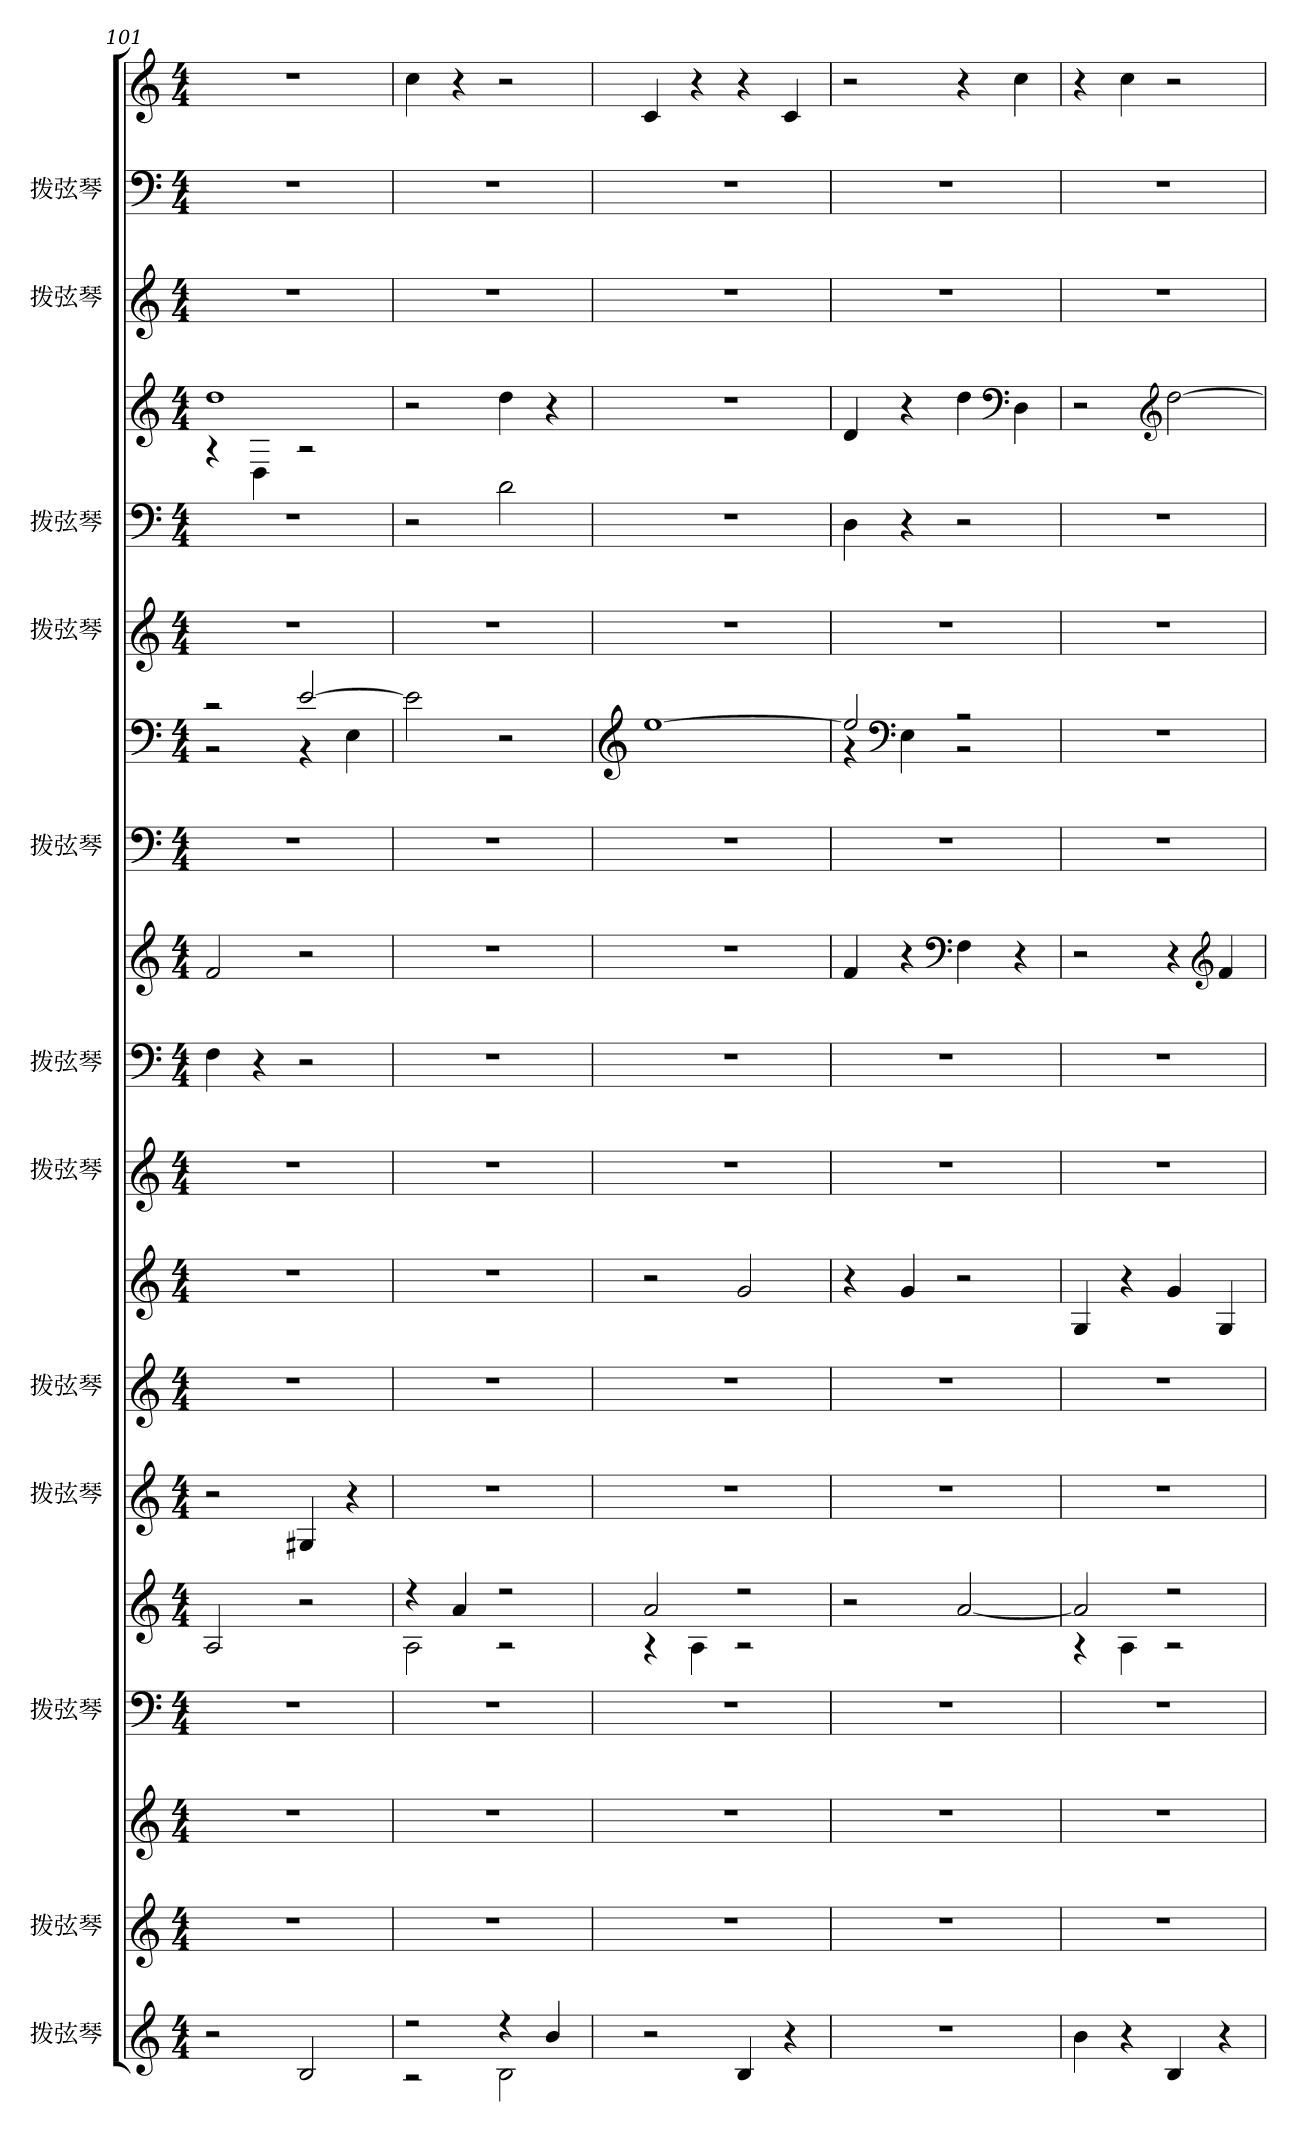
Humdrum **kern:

**kern	**kern	**kern	**kern	**kern	**kern	**kern	**kern	**kern	**kern	**kern	**kern	**kern	**kern	**kern	**kern	**kern	**kern	**kern
*part12	*part11	*part11	*part10	*part10	*part9	*part8	*part8	*part7	*part6	*part6	*part5	*part5	*part4	*part3	*part3	*part2	*part1	*part1
*staff19	*staff18	*staff17	*staff16	*staff15	*staff14	*staff13	*staff12	*staff11	*staff10	*staff9	*staff8	*staff7	*staff6	*staff5	*staff4	*staff3	*staff2	*staff1
*I"拨弦琴	*I"拨弦琴	*	*I"拨弦琴	*	*I"拨弦琴	*I"拨弦琴	*	*I"拨弦琴	*I"拨弦琴	*	*I"拨弦琴	*	*I"拨弦琴	*I"拨弦琴	*	*I"拨弦琴	*I"拨弦琴	*
*clefG2	*clefG2	*clefG2	*clefF4	*clefG2	*clefG2	*clefG2	*clefG2	*clefG2	*clefF4	*clefG2	*clefF4	*clefF4	*clefG2	*clefF4	*clefG2	*clefG2	*clefF4	*clefG2
*k[]	*k[]	*k[]	*k[]	*k[]	*k[]	*k[]	*k[]	*k[]	*k[]	*k[]	*k[]	*k[]	*k[]	*k[]	*k[]	*k[]	*k[]	*k[]
*M4/4	*M4/4	*M4/4	*M4/4	*M4/4	*M4/4	*M4/4	*M4/4	*M4/4	*M4/4	*M4/4	*M4/4	*M4/4	*M4/4	*M4/4	*M4/4	*M4/4	*M4/4	*M4/4
=101	=101	=101	=101	=101	=101	=101	=101	=101	=101	=101	=101	=101	=101	=101	=101	=101	=101	=101
*	*	*	*	*	*	*	*	*	*	*	*	*^	*	*	*^	*	*	*
2r	1r	1r	1r	2A/	2r	1r	1r	1r	4F\	2f/	1r	2r	2r	1r	1r	1dd	4r	1r	1r	1r
.	.	.	.	.	.	.	.	.	4r	.	.	.	.	.	.	.	4D\	.	.	.
2B/	.	.	.	2r	4G#X/	.	.	.	2r	2r	.	[2e/	4r	.	.	.	2r	.	.	.
.	.	.	.	.	4r	.	.	.	.	.	.	.	4E\	.	.	.	.	.	.	.
*	*	*	*	*	*	*	*	*	*	*	*	*v	*v	*	*	*v	*v	*	*	*
=102	=102	=102	=102	=102	=102	=102	=102	=102	=102	=102	=102	=102	=102	=102	=102	=102	=102	=102
*^	*	*	*	*^	*	*	*	*	*	*	*	*	*	*	*	*	*	*
2r	2r	1r	1r	1r	4r	2A\	1r	1r	1r	1r	1r	1r	1r	2e\]	1r	2r	2r	1r	1r	4cc\
.	.	.	.	.	4a/	.	.	.	.	.	.	.	.	.	.	.	.	.	.	4r
4r	2B\	.	.	.	2r	2r	.	.	.	.	.	.	.	2r	.	2d\	4dd\	.	.	2r
4b/	.	.	.	.	.	.	.	.	.	.	.	.	.	.	.	.	4r	.	.	.
*v	*v	*	*	*	*	*	*	*	*	*	*	*	*	*	*	*	*	*	*	*
=103	=103	=103	=103	=103	=103	=103	=103	=103	=103	=103	=103	=103	=103	=103	=103	=103	=103	=103	=103
*	*	*	*	*	*	*	*	*	*	*	*	*	*clefG2	*	*	*	*	*	*
2r	1r	1r	1r	2a/	4r	1r	1r	2r	1r	1r	1r	1r	[1ee	1r	1r	1r	1r	1r	4c/
.	.	.	.	.	4A\	.	.	.	.	.	.	.	.	.	.	.	.	.	4r
4B/	.	.	.	2r	2r	.	.	2g/	.	.	.	.	.	.	.	.	.	.	4r
4r	.	.	.	.	.	.	.	.	.	.	.	.	.	.	.	.	.	.	4c/
*	*	*	*	*v	*v	*	*	*	*	*	*	*	*	*	*	*	*	*	*
!!LO:PB:g=z
=104	=104	=104	=104	=104	=104	=104	=104	=104	=104	=104	=104	=104	=104	=104	=104	=104	=104	=104
*	*	*	*	*	*	*	*	*	*	*	*	*^	*	*	*	*	*	*
1r	1r	1r	1r	2r	1r	1r	4r	1r	1r	4f/	1r	2ee/]	4r	1r	4D\	4d/	1r	1r	2r
*	*	*	*	*	*	*	*	*	*	*	*	*clefF4	*	*	*	*	*	*	*
.	.	.	.	.	.	.	4g/	.	.	4r	.	.	4E\	.	4r	4r	.	.	.
*	*	*	*	*	*	*	*	*	*	*clefF4	*	*	*	*	*	*	*	*	*
.	.	.	.	[2a/	.	.	2r	.	.	4F\	.	2r	2r	.	2r	4dd\	.	.	4r
*	*	*	*	*	*	*	*	*	*	*	*	*	*	*	*	*clefF4	*	*	*
.	.	.	.	.	.	.	.	.	.	4r	.	.	.	.	.	4D\	.	.	4cc\
*	*	*	*	*	*	*	*	*	*	*	*	*v	*v	*	*	*	*	*	*
=105	=105	=105	=105	=105	=105	=105	=105	=105	=105	=105	=105	=105	=105	=105	=105	=105	=105	=105
*	*	*	*	*^	*	*	*	*	*	*	*	*	*	*	*	*	*	*
4b\	1r	1r	1r	2a/]	4r	1r	1r	4G/	1r	1r	2r	1r	1r	1r	1r	2r	1r	1r	4r
4r	.	.	.	.	4A\	.	.	4r	.	.	.	.	.	.	.	.	.	.	4cc\
*	*	*	*	*	*	*	*	*	*	*	*	*	*	*	*	*clefG2	*	*	*
4B/	.	.	.	2r	2r	.	.	4g/	.	.	4r	.	.	.	.	[2dd\	.	.	2r
*	*	*	*	*	*	*	*	*	*	*	*clefG2	*	*	*	*	*	*	*	*
4r	.	.	.	.	.	.	.	4G/	.	.	4f/	.	.	.	.	.	.	.	.
*	*	*	*	*v	*v	*	*	*	*	*	*	*	*	*	*	*	*	*	*
=	=	=	=	=	=	=	=	=	=	=	=	=	=	=	=	=	=	=
*-	*-	*-	*-	*-	*-	*-	*-	*-	*-	*-	*-	*-	*-	*-	*-	*-	*-	*-
